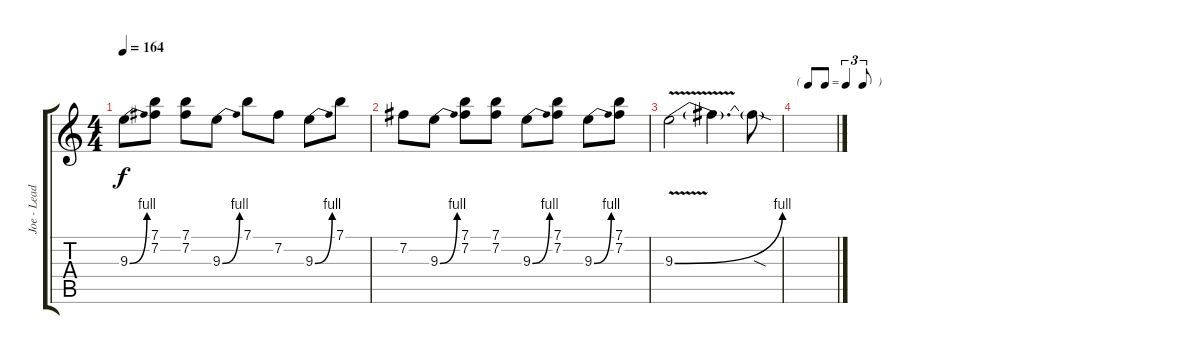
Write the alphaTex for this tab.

\track ("Joe - Lead" "Joe - Lead") {instrument electricguitarclean}
\staff {score tabs}
\tuning (E4 B3 G3 D3 A2 E2) {hide}
\ts (4 4)
\tempo 164
\clef g2
\ks c
9.3{be (bend 0 0 60 4)}.8{dy f} (7.1 7.2).8 (7.1 7.2).8 9.3{be (bend 0 0 60 4)}.8 7.1.8 7.2.8 9.3{be (bend 0 0 60 4)}.8 7.1.8 |
7.2.8 9.3{be (bend 0 0 60 4)}.8 (7.1 7.2).8 (7.1 7.2).8 9.3{be (bend 0 0 60 4)}.8 (7.1 7.2).8 9.3{be (bend 0 0 60 4)}.8 (7.1 7.2).8 |
9.3{be (bend 0 0 60 4) v}.2 9.3{t}.4{d} 9.3{sod t}.8 |
\tf triplet8th
